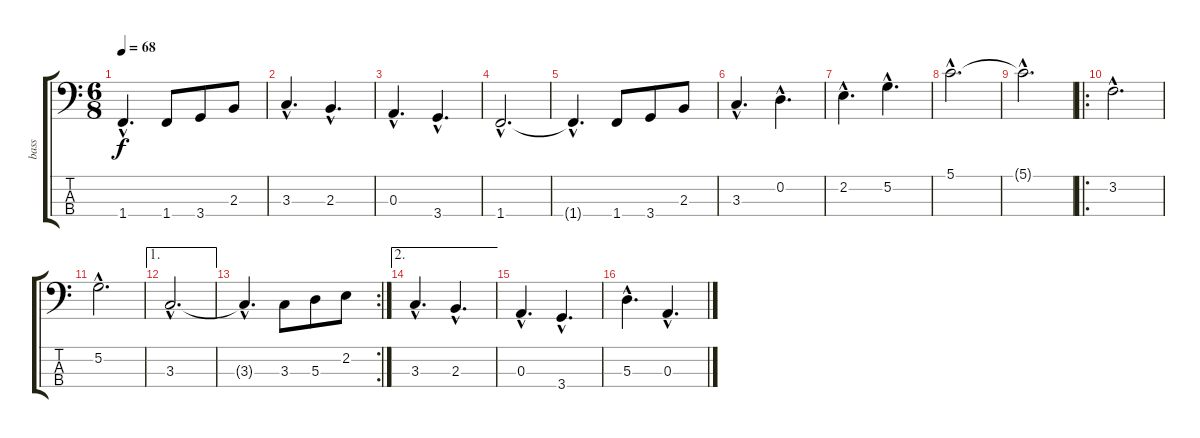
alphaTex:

\track ("bass" "bass") {instrument electricbassfinger}
\staff {score tabs}
\tuning (G2 D2 A1 E1) {hide}
\ts (6 8)
\tempo 68
\clef f4
\ks c
1.4{hac t}.4{d dy f} 1.4.8 3.4.8 2.3.8 |
3.3{hac}.4{d} 2.3{hac}.4{d} |
0.3{hac}.4{d} 3.4{hac}.4{d} |
1.4{hac}.2{d} |
1.4{hac t}.4{d} 1.4.8 3.4.8 2.3.8 |
3.3{hac}.4{d} 0.2{hac}.4{d} |
2.2{hac}.4{d} 5.2{hac}.4{d} |
5.1{hac}.2{d} |
5.1{hac t}.2{d} |
\ro
3.2{hac}.2{d} |
5.2{hac}.2{d} |
\ae 1
3.3{hac}.2{d} |
\rc 2
3.3{hac t}.4{d} 3.3.8 5.3.8 2.2.8 |
\ae 2
3.3{hac}.4{d} 2.3{hac}.4{d} |
0.3{hac}.4{d} 3.4{hac}.4{d} |
5.3{hac}.4{d} 0.3{hac}.4{d}
